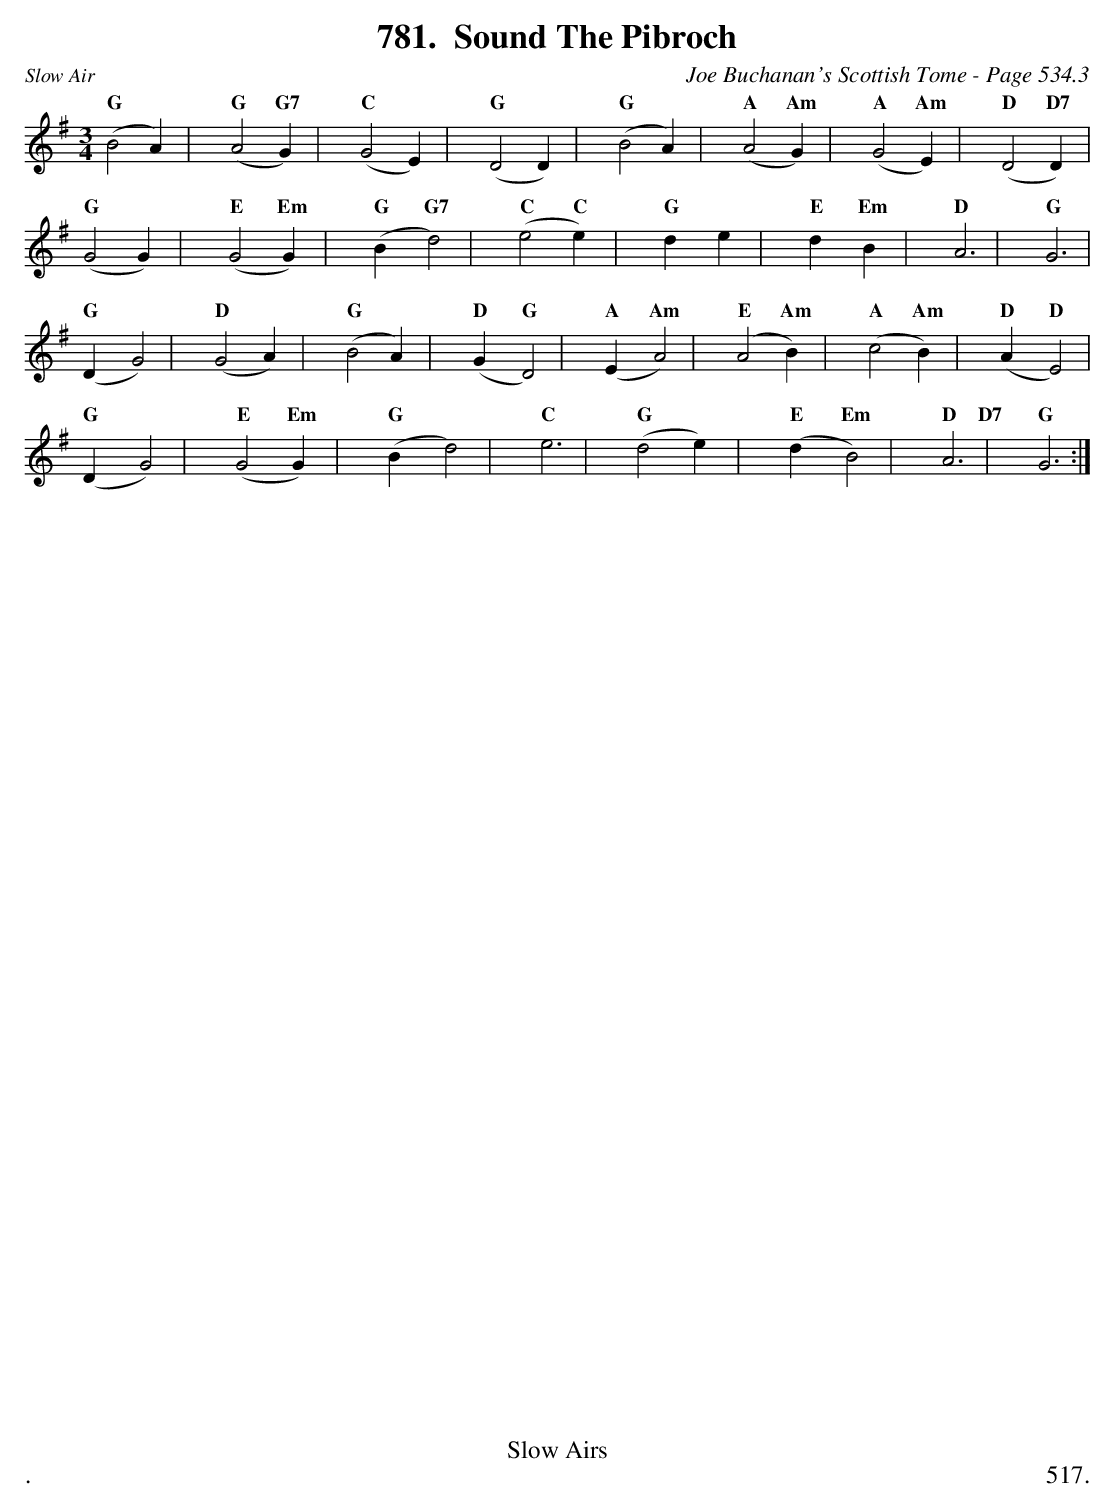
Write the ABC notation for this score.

X:1
T:Sound The Pibroch
C:Joe Buchanan's Scottish Tome - Page 534.3
L:1/4
M:3/4
K:G
"G"(B2 A)| "G"(A2 "G7"G)| "C"(G2 E)| "G"(D2 D)| "G"(B2 A)| "A"(A2 "Am"G)| "A"(G2 "Am"E)| "D"(D2 "D7"D)|
"G"(G2 G)| "E"(G2 "Em"G)| "G"(B "G7"d2)| "C"(e2 "C"e)| "G"d e | "E"d "Em"B | "D"A3 | "G"G3 |
"G"(D G2)| "D"(G2 A)| "G"(B2 A) | "D"(G "G"D2)| "A"(E "Am"A2)| "E"(A2 "Am"B)| "A"(c2 "Am"B)| "D"(A "D"E2)|
"G"(D G2)| "E"(G2 "Em"G)| "G"(B d2)| "C"e3 | "G"(d2 e)| "E"(d "Em"B2)| "D"A3"D7" | "G"G3 :|
